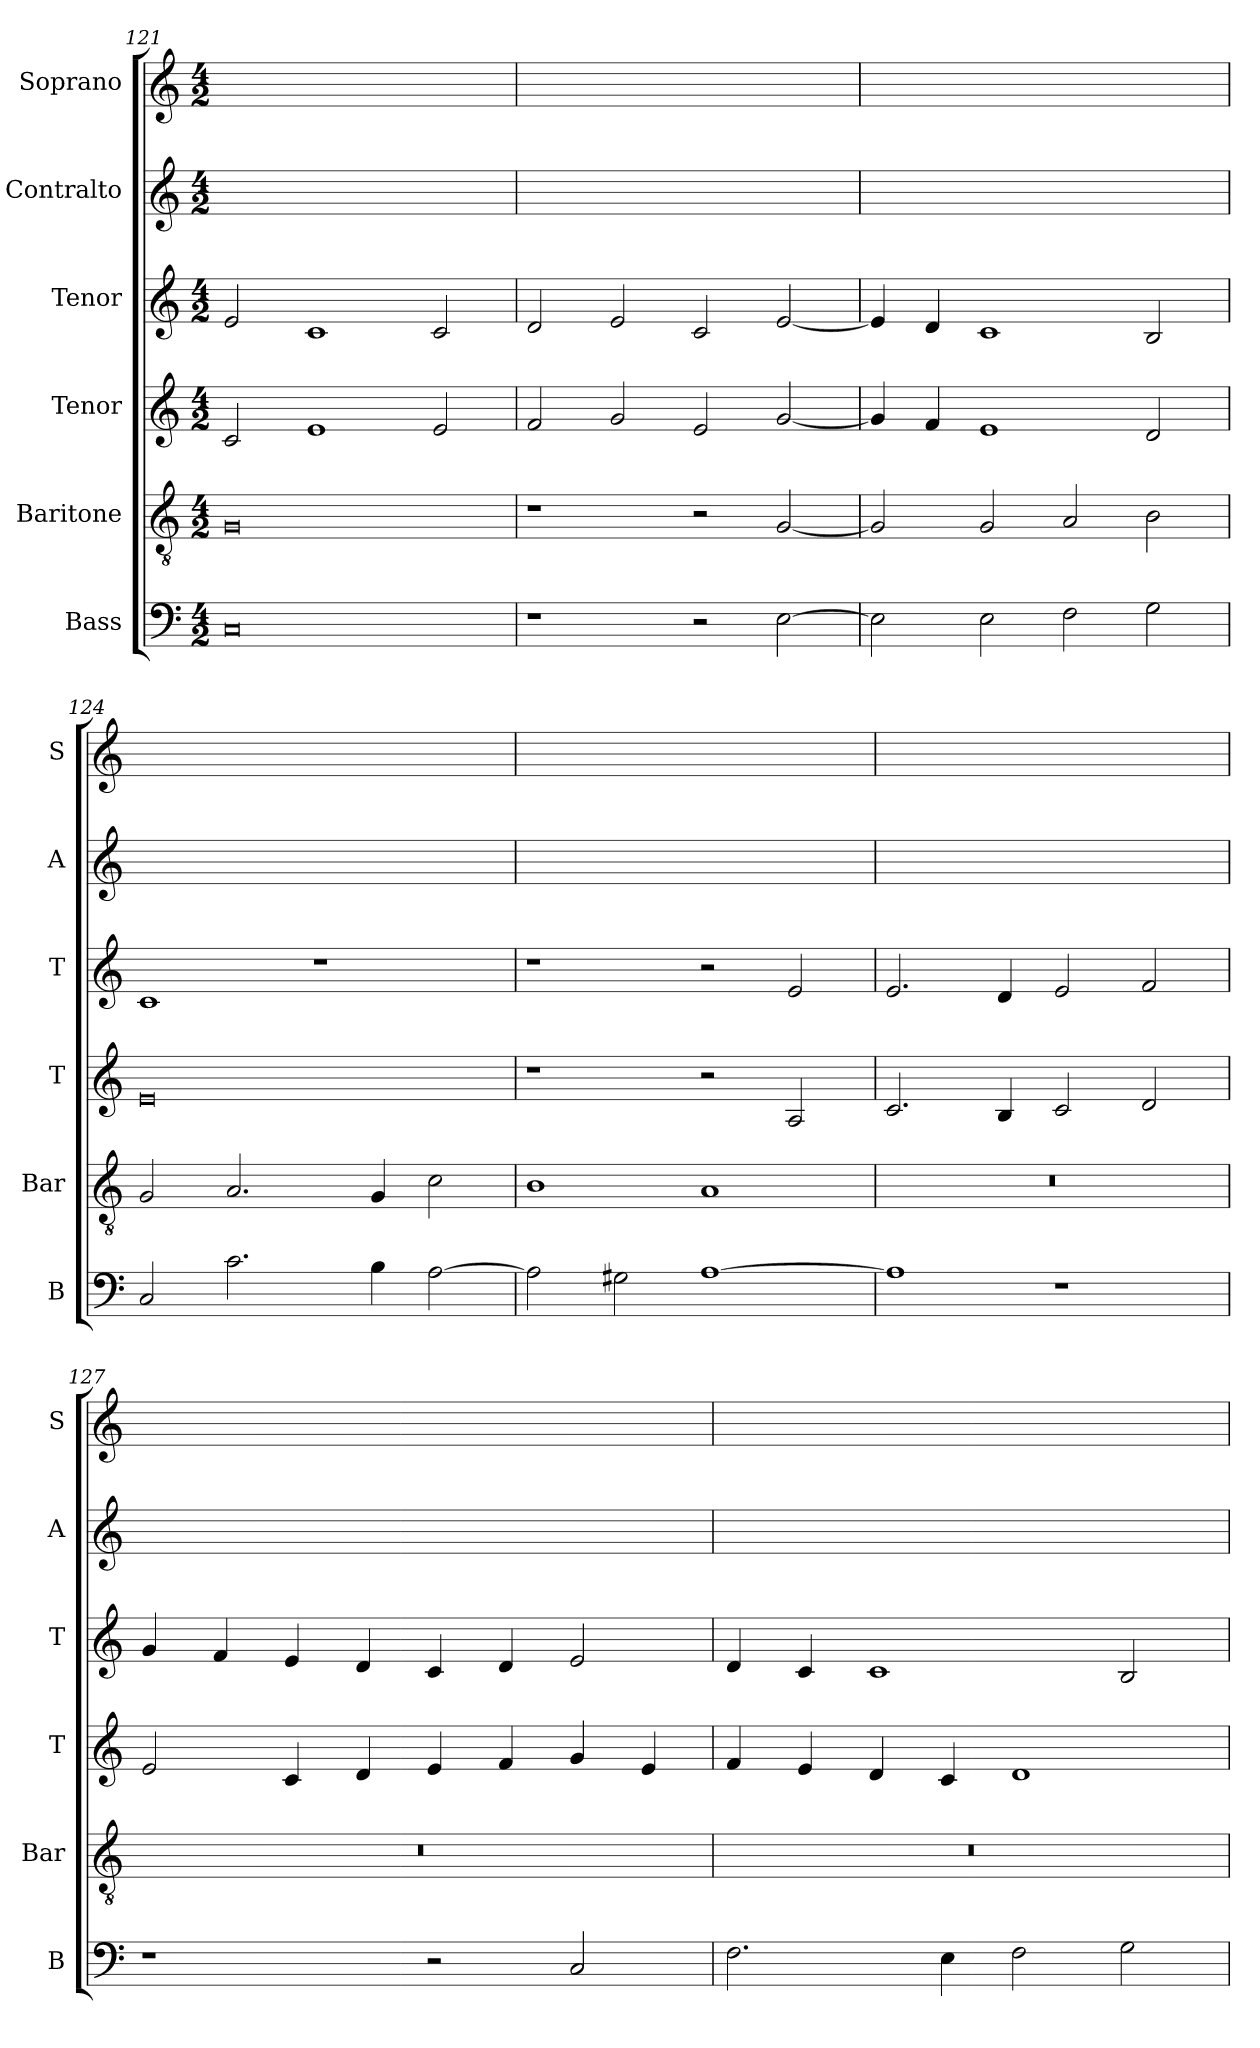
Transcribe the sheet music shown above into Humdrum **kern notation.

**kern	**kern	**kern	**kern	**kern	**kern
*part6	*part5	*part4	*part3	*part2	*part1
*staff6	*staff5	*staff4	*staff3	*staff2	*staff1
*I"Bass	*I"Baritone	*I"Tenor	*I"Tenor	*I"Contralto	*I"Soprano
*I'B	*I'Bar	*I'T	*I'T	*I'A	*I'S
*clefF4	*clefGv2	*clefG2	*clefG2	*clefG2	*clefG2
*k[]	*k[]	*k[]	*k[]	*k[]	*k[]
*E:phr	*E:phr	*E:phr	*E:phr	*E:phr	*E:phr
*M4/2	*M4/2	*M4/2	*M4/2	*M4/2	*M4/2
=121	=121	=121	=121	=121	=121
0C	0G	2c	2e	0ryy	0ryy
.	.	1e	1c	.	.
.	.	2e	2c	.	.
=122	=122	=122	=122	=122	=122
1r	1r	2f	2d	0ryy	0ryy
.	.	2g	2e	.	.
2r	2r	2e	2c	.	.
[2E	[2G	[2g	[2e	.	.
=123	=123	=123	=123	=123	=123
2E]	2G]	4g]	4e]	0ryy	0ryy
.	.	4f	4d	.	.
2E	2G	1e	1c	.	.
2F	2A	.	.	.	.
2G	2B	2d	2B	.	.
=124	=124	=124	=124	=124	=124
2C	2G	0e	1c	0ryy	0ryy
2.c	2.A	.	.	.	.
.	.	.	1r	.	.
4B	4G	.	.	.	.
[2A	2c	.	.	.	.
=125	=125	=125	=125	=125	=125
2A]	1B	1r	1r	0ryy	0ryy
2G#X	.	.	.	.	.
[1A	1A	2r	2r	.	.
.	.	2A	2e	.	.
=126	=126	=126	=126	=126	=126
1A]	0r	2.c	2.e	0ryy	0ryy
.	.	4B	4d	.	.
1r	.	2c	2e	.	.
.	.	2d	2f	.	.
=127	=127	=127	=127	=127	=127
1r	0r	2e	4g	0ryy	0ryy
.	.	.	4f	.	.
.	.	4c	4e	.	.
.	.	4d	4d	.	.
2r	.	4e	4c	.	.
.	.	4f	4d	.	.
2C	.	4g	2e	.	.
.	.	4e	.	.	.
=128	=128	=128	=128	=128	=128
2.F	0r	4f	4d	0ryy	0ryy
.	.	4e	4c	.	.
.	.	4d	1c	.	.
4E	.	4c	.	.	.
2F	.	1d	.	.	.
2G	.	.	2B	.	.
=	=	=	=	=	=
*-	*-	*-	*-	*-	*-
